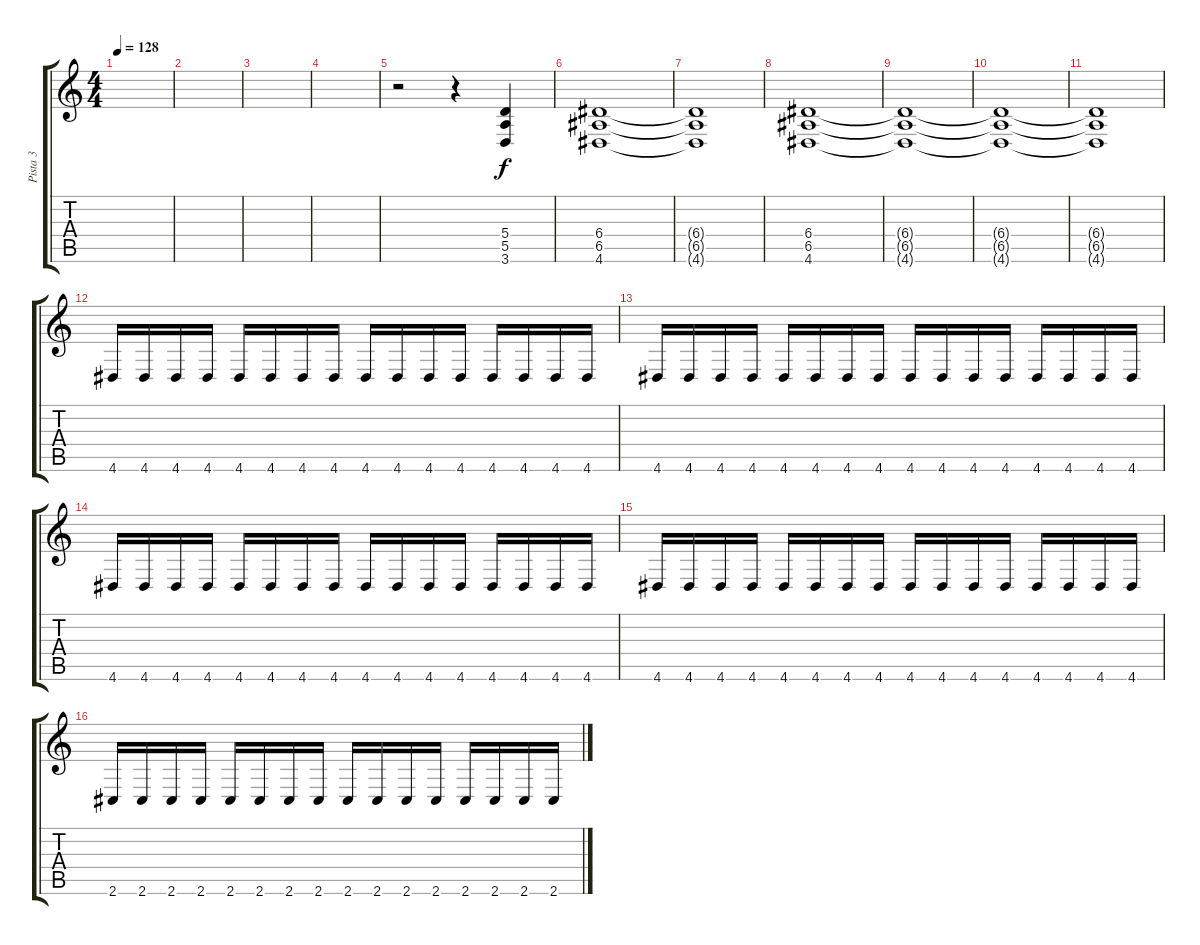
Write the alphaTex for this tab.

\track ("Pista 3" "Pista 3") {instrument distortionguitar}
\staff {score tabs}
\tuning (B3 Gb3 D3 A2 E2 B1) {hide}
\ts (4 4)
\tempo 128
\clef g2
\ks c
|
|
|
|
r.2 r.4 (5.4 5.5 3.6).4 |
(6.4 6.5 4.6).1 |
(6.4{t} 6.5{t} 4.6{t}).1 |
(6.4 6.5 4.6).1{volume 7} |
(6.4{t} 6.5{t} 4.6{t}).1 |
(6.4{t} 6.5{t} 4.6{t}).1 |
(6.4{t} 6.5{t} 4.6{t}).1 |
4.6.16{volume 16} 4.6.16 4.6.16 4.6.16 4.6.16 4.6.16 4.6.16 4.6.16 4.6.16 4.6.16 4.6.16 4.6.16 4.6.16 4.6.16 4.6.16 4.6.16 |
4.6.16 4.6.16 4.6.16 4.6.16 4.6.16 4.6.16 4.6.16 4.6.16 4.6.16 4.6.16 4.6.16 4.6.16 4.6.16 4.6.16 4.6.16 4.6.16 |
4.6.16 4.6.16 4.6.16 4.6.16 4.6.16 4.6.16 4.6.16 4.6.16 4.6.16 4.6.16 4.6.16 4.6.16 4.6.16 4.6.16 4.6.16 4.6.16 |
4.6.16 4.6.16 4.6.16 4.6.16 4.6.16 4.6.16 4.6.16 4.6.16 4.6.16 4.6.16 4.6.16 4.6.16 4.6.16 4.6.16 4.6.16 4.6.16 |
2.6.16 2.6.16 2.6.16 2.6.16 2.6.16 2.6.16 2.6.16 2.6.16 2.6.16 2.6.16 2.6.16 2.6.16 2.6.16 2.6.16 2.6.16 2.6.16
